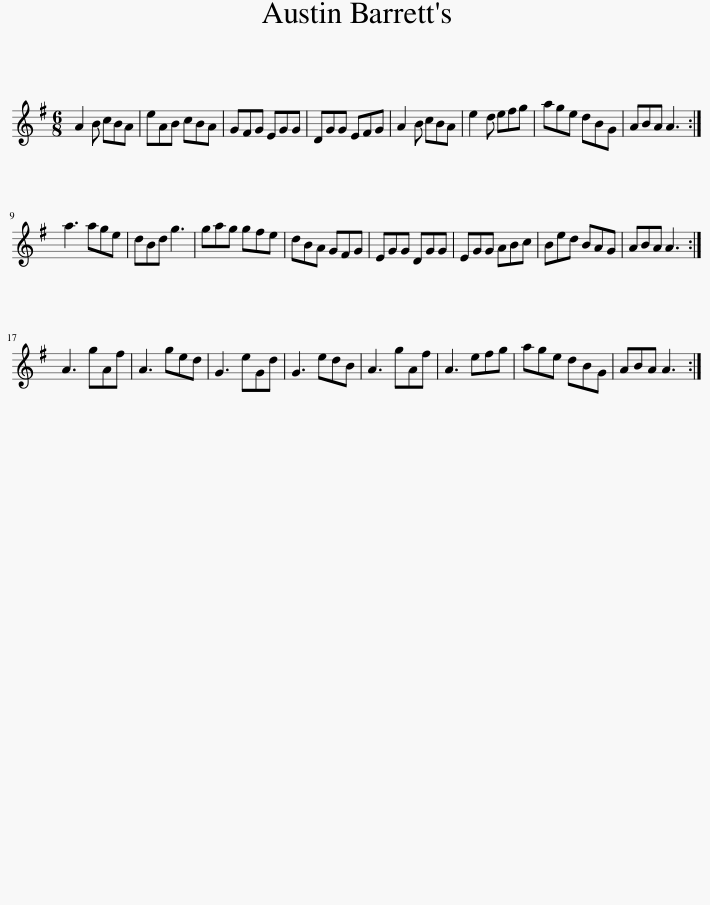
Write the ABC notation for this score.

X:1
L:1/8
M:6/8
I:linebreak $
K:G
V:1 treble
V:1
 A2 B cBA | eAB cBA | GFG EGG | DGG EFG | A2 B cBA | %5
 e2 d efg | age dBG | ABA A3 :|$ a3 age | dBd g3 | %10
 gag gfe | dBA GFG | EGG DGG | EGG ABc | Bed BAG | %15
 ABA A3 :|$ A3 gAf | A3 ged | G3 eGd | G3 edB | %20
 A3 gAf | A3 efg | age dBG | ABA A3 :| %24
